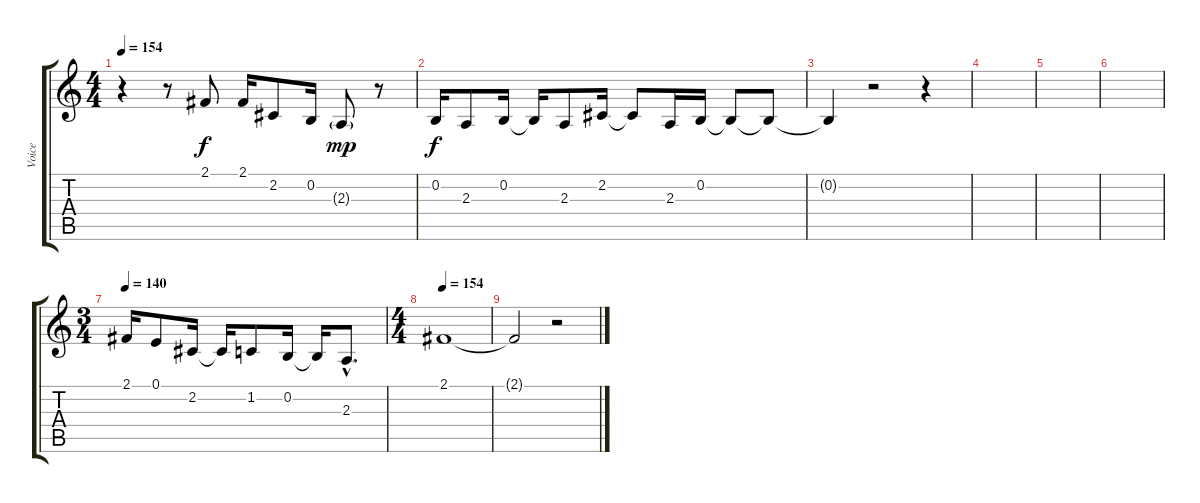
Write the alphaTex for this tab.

\track ("Voice" "Voice") {instrument viola}
\staff {score tabs}
\tuning (E4 B3 G3 D3 A2 E2) {hide}
\ts (4 4)
\tempo 154
\clef g2
\ks c
r.4{dy mp} r.8 2.1.8{dy f} 2.1.16 2.2.8 0.2.16 2.3{g}.8{dy mp} r.8 |
0.2.16{dy f} 2.3.8 0.2.16 0.2{t}.16 2.3.8 2.2.16 2.2{t}.8 2.3.16 0.2.16 0.2{t}.8 0.2{t}.8 |
0.2{t}.4 r.2 r.4 |
|
|
|
\ts (3 4)
\tempo 140
2.1.16 0.1.8 2.2.16 2.2{t}.16 1.2.8 0.2.16 0.2{t}.16 2.3{hac}.8{d} |
\ts (4 4)
\tempo 154
2.1.1 |
2.1{t}.2 r.2
